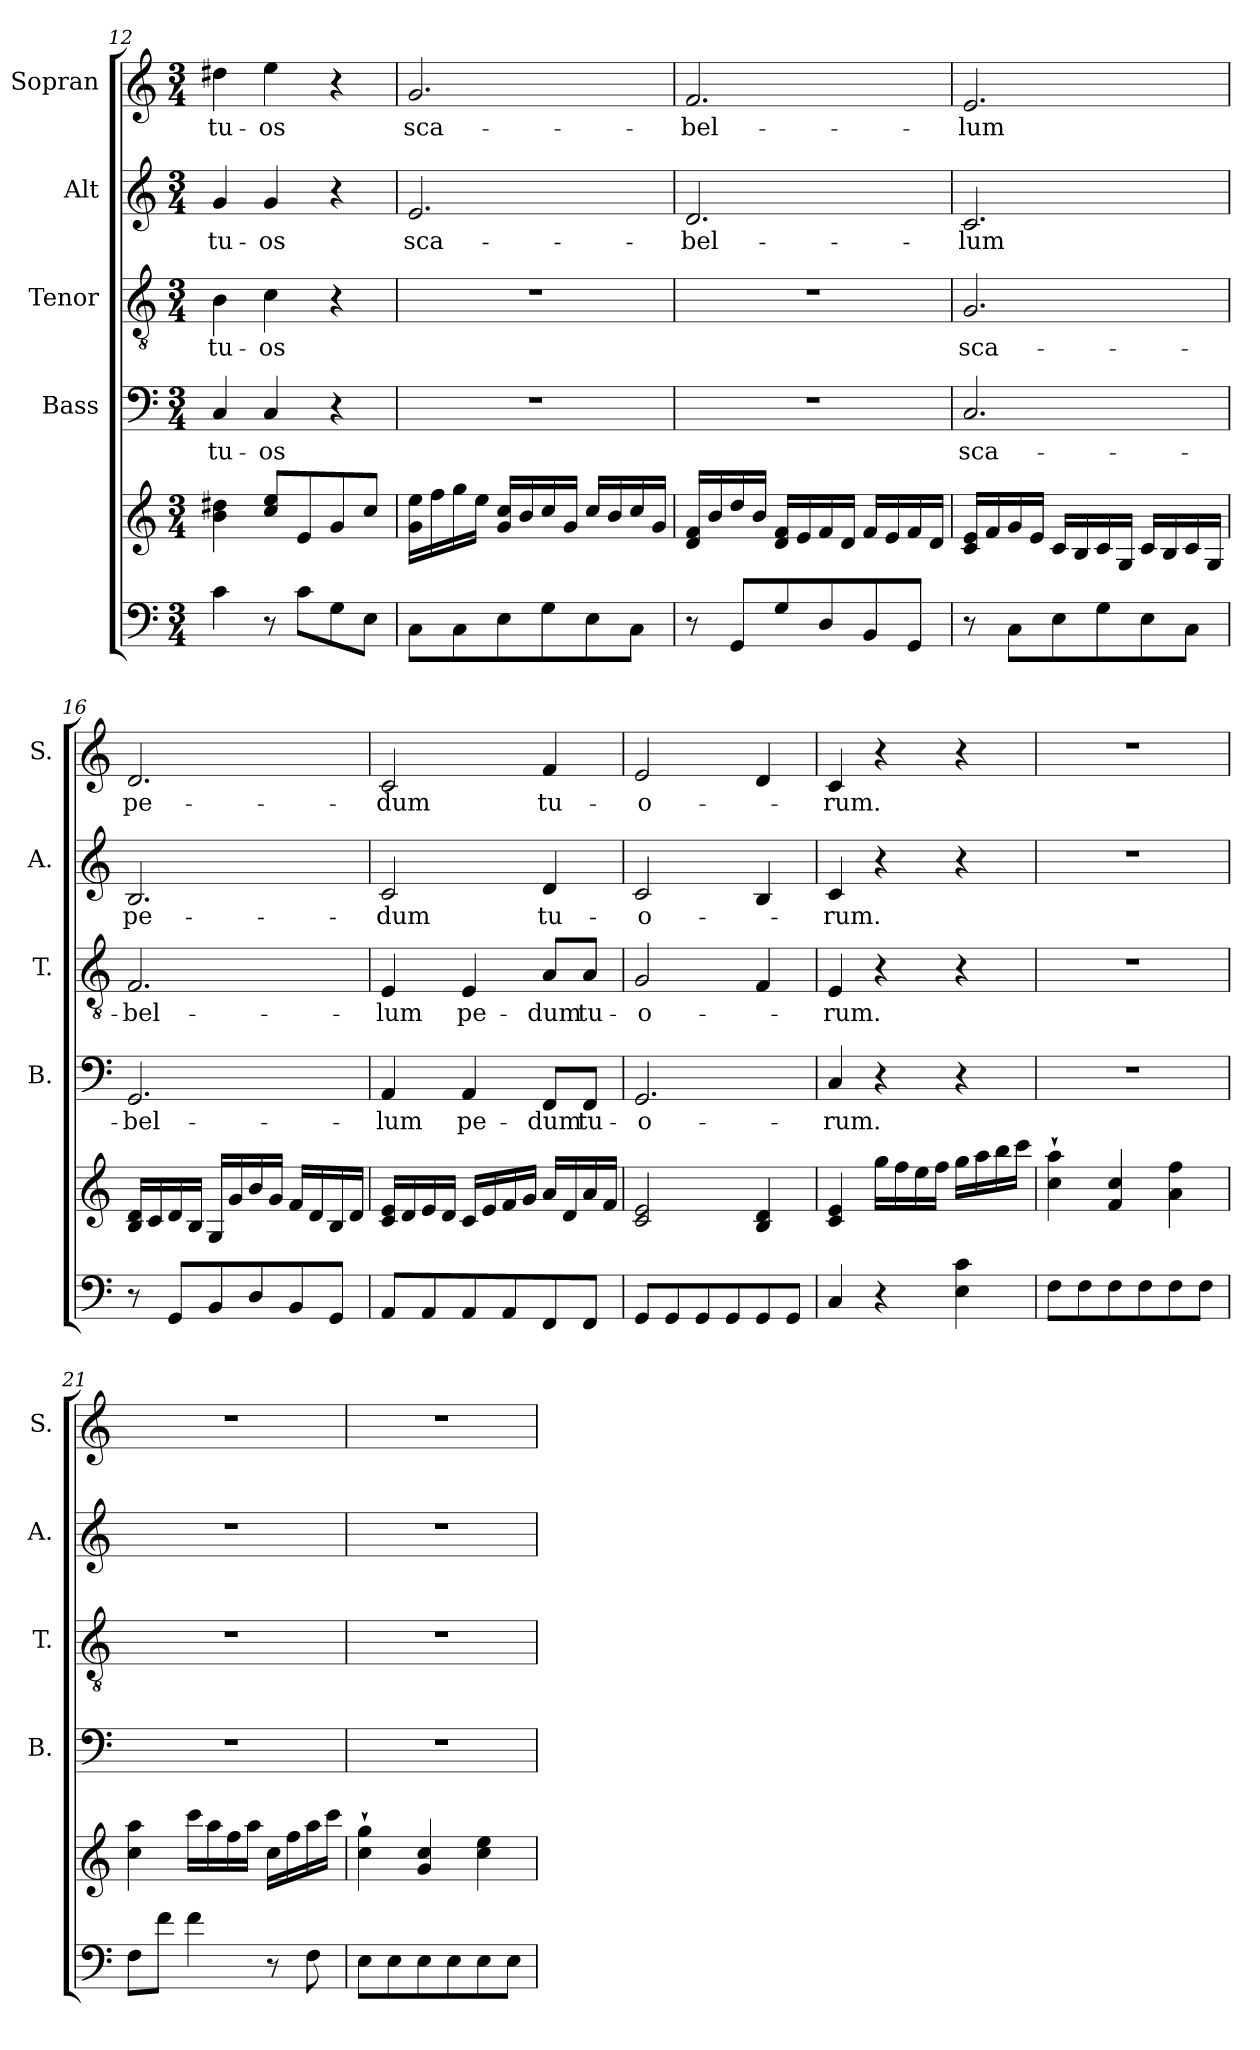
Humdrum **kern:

**kern	**kern	**kern	**text	**kern	**text	**kern	**text	**kern	**text
*part5	*part5	*part4	*part4	*part3	*part3	*part2	*part2	*part1	*part1
*staff6	*staff5	*staff4	*staff4	*staff3	*staff3	*staff2	*staff2	*staff1	*staff1
*	*	*I"Bass	*	*I"Tenor	*	*I"Alt	*	*I"Sopran	*
*	*	*I'B.	*	*I'T.	*	*I'A.	*	*I'S.	*
!!LO:PB:g=z
*clefF4	*clefG2	*clefF4	*	*clefGv2	*	*clefG2	*	*clefG2	*
*k[]	*k[]	*k[]	*	*k[]	*	*k[]	*	*k[]	*
*C:	*C:	*C:	*	*C:	*	*C:	*	*C:	*
*M3/4	*M3/4	*M3/4	*	*M3/4	*	*M3/4	*	*M3/4	*
=12	=12	=12	=12	=12	=12	=12	=12	=12	=12
!	!	!	!LO:LY:b	!	!LO:LY:b	!	!LO:LY:b	!	!LO:LY:b
4c\	4b\ 4dd#X\	4C/	tu-	4B\	tu-	4g/	tu-	4dd#X\	tu-
!	!	!	!LO:LY:b	!	!LO:LY:b	!	!LO:LY:b	!	!LO:LY:b
8r	8cc/ 8ee/L	4C/	-os	4c\	-os	4g/	-os	4ee\	-os
8c\L	8e/	.	.	.	.	.	.	.	.
8G\	8g/	4r	.	4r	.	4r	.	4r	.
8E\J	8cc/J	.	.	.	.	.	.	.	.
=13	=13	=13	=13	=13	=13	=13	=13	=13	=13
!	!	!	!	!	!	!	!LO:LY:b	!	!LO:LY:b
8C\L	16g\ 16ee\LL	2.r	.	2.r	.	2.e/	sca-	2.g/	sca-
.	16ff\	.	.	.	.	.	.	.	.
8C\	16gg\	.	.	.	.	.	.	.	.
.	16ee\JJ	.	.	.	.	.	.	.	.
8E\	16g/ 16cc/LL	.	.	.	.	.	.	.	.
.	16b/	.	.	.	.	.	.	.	.
8G\	16cc/	.	.	.	.	.	.	.	.
.	16g/JJ	.	.	.	.	.	.	.	.
8E\	16cc/LL	.	.	.	.	.	.	.	.
.	16b/	.	.	.	.	.	.	.	.
8C\J	16cc/	.	.	.	.	.	.	.	.
.	16g/JJ	.	.	.	.	.	.	.	.
=14	=14	=14	=14	=14	=14	=14	=14	=14	=14
!	!	!	!	!	!	!	!LO:LY:b	!	!LO:LY:b
8r	16d/ 16f/LL	2.r	.	2.r	.	2.d/	-bel-	2.f/	-bel-
.	16b/	.	.	.	.	.	.	.	.
8GG/L	16dd/	.	.	.	.	.	.	.	.
.	16b/JJ	.	.	.	.	.	.	.	.
8G/	16d/ 16f/LL	.	.	.	.	.	.	.	.
.	16e/	.	.	.	.	.	.	.	.
8D/	16f/	.	.	.	.	.	.	.	.
.	16d/JJ	.	.	.	.	.	.	.	.
8BB/	16f/LL	.	.	.	.	.	.	.	.
.	16e/	.	.	.	.	.	.	.	.
8GG/J	16f/	.	.	.	.	.	.	.	.
.	16d/JJ	.	.	.	.	.	.	.	.
=15	=15	=15	=15	=15	=15	=15	=15	=15	=15
!	!	!	!LO:LY:b	!	!LO:LY:b	!	!LO:LY:b	!	!LO:LY:b
8r	16c/ 16e/LL	2.C/	sca-	2.G/	sca-	2.c/	-lum	2.e/	-lum
.	16f/	.	.	.	.	.	.	.	.
8C\L	16g/	.	.	.	.	.	.	.	.
.	16e/JJ	.	.	.	.	.	.	.	.
8E\	16c/LL	.	.	.	.	.	.	.	.
.	16B/	.	.	.	.	.	.	.	.
8G\	16c/	.	.	.	.	.	.	.	.
.	16G/JJ	.	.	.	.	.	.	.	.
8E\	16c/LL	.	.	.	.	.	.	.	.
.	16B/	.	.	.	.	.	.	.	.
8C\J	16c/	.	.	.	.	.	.	.	.
.	16G/JJ	.	.	.	.	.	.	.	.
=16	=16	=16	=16	=16	=16	=16	=16	=16	=16
!	!	!	!LO:LY:b	!	!LO:LY:b	!	!LO:LY:b	!	!LO:LY:b
8r	16B/ 16d/LL	2.GG/	-bel-	2.F/	-bel-	2.B/	pe-	2.d/	pe-
.	16c/	.	.	.	.	.	.	.	.
8GG/L	16d/	.	.	.	.	.	.	.	.
.	16B/JJ	.	.	.	.	.	.	.	.
8BB/	16G/LL	.	.	.	.	.	.	.	.
.	16g/	.	.	.	.	.	.	.	.
8D/	16b/	.	.	.	.	.	.	.	.
.	16g/JJ	.	.	.	.	.	.	.	.
8BB/	16f/LL	.	.	.	.	.	.	.	.
.	16d/	.	.	.	.	.	.	.	.
8GG/J	16B/	.	.	.	.	.	.	.	.
.	16d/JJ	.	.	.	.	.	.	.	.
!!LO:LB:g=z
=17	=17	=17	=17	=17	=17	=17	=17	=17	=17
!	!	!	!LO:LY:b	!	!LO:LY:b	!	!LO:LY:b	!	!LO:LY:b
8AA/L	16c/ 16e/LL	4AA/	-lum	4E/	-lum	2c/	-dum	2c/	-dum
.	16d/	.	.	.	.	.	.	.	.
8AA/	16e/	.	.	.	.	.	.	.	.
.	16d/JJ	.	.	.	.	.	.	.	.
!	!	!	!LO:LY:b	!	!LO:LY:b	!	!	!	!
8AA/	16c/LL	4AA/	pe-	4E/	pe-	.	.	.	.
.	16e/	.	.	.	.	.	.	.	.
8AA/	16f/	.	.	.	.	.	.	.	.
.	16g/JJ	.	.	.	.	.	.	.	.
!	!	!	!LO:LY:b	!	!LO:LY:b	!	!LO:LY:b	!	!LO:LY:b
8FF/	16a/LL	8FF/L	-dum	8A/L	-dum	4d/	tu-	4f/	tu-
.	16d/	.	.	.	.	.	.	.	.
!	!	!	!LO:LY:b	!	!LO:LY:b	!	!	!	!
8FF/J	16a/	8FF/J	tu-	8A/J	tu-	.	.	.	.
.	16f/JJ	.	.	.	.	.	.	.	.
=18	=18	=18	=18	=18	=18	=18	=18	=18	=18
!	!	!	!LO:LY:b	!	!LO:LY:b	!	!LO:LY:b	!	!LO:LY:b
8GG/L	2c/ 2e/	2.GG/	-o-	2G/	-o-	2c/	-o-	2e/	-o-
8GG/	.	.	.	.	.	.	.	.	.
8GG/	.	.	.	.	.	.	.	.	.
8GG/	.	.	.	.	.	.	.	.	.
8GG/	4B/ 4d/	.	.	4F/	.	4B/	.	4d/	.
8GG/J	.	.	.	.	.	.	.	.	.
=19	=19	=19	=19	=19	=19	=19	=19	=19	=19
!	!	!	!LO:LY:b	!	!LO:LY:b	!	!LO:LY:b	!	!LO:LY:b
4C/	4c/ 4e/	4C/	-rum.	4E/	-rum.	4c/	-rum.	4c/	-rum.
4r	16gg\LL	4r	.	4r	.	4r	.	4r	.
.	16ff\	.	.	.	.	.	.	.	.
.	16ee\	.	.	.	.	.	.	.	.
.	16ff\JJ	.	.	.	.	.	.	.	.
4E\ 4c\	16gg\LL	4r	.	4r	.	4r	.	4r	.
.	16aa\	.	.	.	.	.	.	.	.
.	16bb\	.	.	.	.	.	.	.	.
.	16ccc\JJ	.	.	.	.	.	.	.	.
=20	=20	=20	=20	=20	=20	=20	=20	=20	=20
8F\L	4cc\`> 4aa\`>	2.r	.	2.r	.	2.r	.	2.r	.
8F\	.	.	.	.	.	.	.	.	.
8F\	4f/ 4cc/	.	.	.	.	.	.	.	.
8F\	.	.	.	.	.	.	.	.	.
8F\	4a\ 4ff\	.	.	.	.	.	.	.	.
8F\J	.	.	.	.	.	.	.	.	.
=21	=21	=21	=21	=21	=21	=21	=21	=21	=21
8F\L	4cc\ 4aa\	2.r	.	2.r	.	2.r	.	2.r	.
8f\J	.	.	.	.	.	.	.	.	.
4f\	16ccc\LL	.	.	.	.	.	.	.	.
.	16aa\	.	.	.	.	.	.	.	.
.	16ff\	.	.	.	.	.	.	.	.
.	16aa\JJ	.	.	.	.	.	.	.	.
8r	16cc\LL	.	.	.	.	.	.	.	.
.	16ff\	.	.	.	.	.	.	.	.
8F\	16aa\	.	.	.	.	.	.	.	.
.	16ccc\JJ	.	.	.	.	.	.	.	.
=22	=22	=22	=22	=22	=22	=22	=22	=22	=22
8E\L	4cc\`> 4gg\`>	2.r	.	2.r	.	2.r	.	2.r	.
8E\	.	.	.	.	.	.	.	.	.
8E\	4g/ 4cc/	.	.	.	.	.	.	.	.
8E\	.	.	.	.	.	.	.	.	.
8E\	4cc\ 4ee\	.	.	.	.	.	.	.	.
8E\J	.	.	.	.	.	.	.	.	.
=	=	=	=	=	=	=	=	=	=
*-	*-	*-	*-	*-	*-	*-	*-	*-	*-
